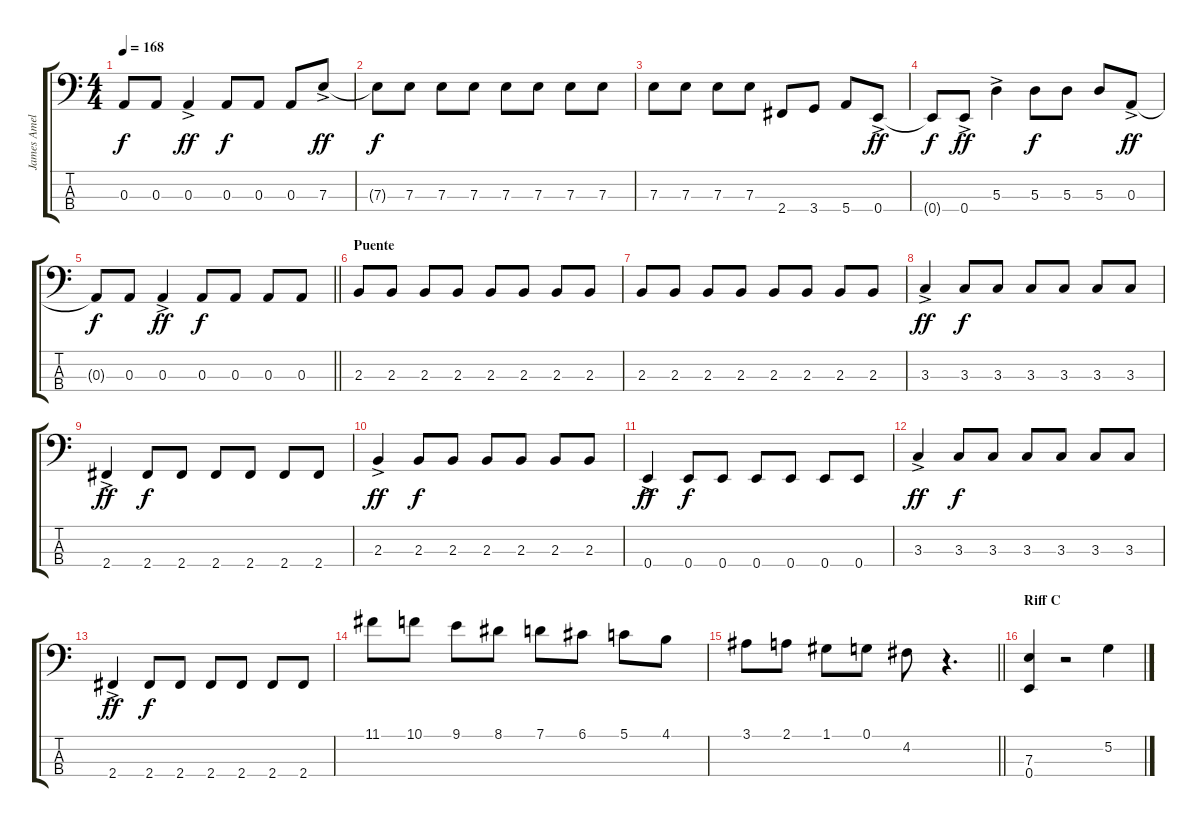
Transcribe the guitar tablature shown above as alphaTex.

\track ("James Amelio Pulli" "James Amel") {instrument electricbassfinger}
\staff {score tabs}
\tuning (G2 D2 A1 E1) {hide}
\ts (4 4)
\tempo 168
\clef f4
\ks c
0.3{t}.8{dy f} 0.3.8 0.3{ac}.4{dy ff} 0.3.8{dy f} 0.3.8 0.3.8 7.3{ac}.8{dy ff} |
7.3{t}.8{dy f} 7.3.8 7.3.8 7.3.8 7.3.8 7.3.8 7.3.8 7.3.8 |
7.3.8 7.3.8 7.3.8 7.3.8 2.4.8 3.4.8 5.4.8 0.4{ac}.8{dy ff} |
0.4{t}.8{dy f} 0.4{ac}.8{dy ff} 5.3{ac}.4 5.3.8{dy f} 5.3.8 5.3.8 0.3{ac}.8{dy ff} |
\barLineRight lightlight
0.3{t}.8{dy f} 0.3.8 0.3{ac}.4{dy ff} 0.3.8{dy f} 0.3.8 0.3.8 0.3.8 |
\section ("" "Puente")
2.3.8 2.3.8 2.3.8 2.3.8 2.3.8 2.3.8 2.3.8 2.3.8 |
2.3.8 2.3.8 2.3.8 2.3.8 2.3.8 2.3.8 2.3.8 2.3.8 |
3.3{ac}.4{dy ff} 3.3.8{dy f} 3.3.8 3.3.8 3.3.8 3.3.8 3.3.8 |
2.4{ac}.4{dy ff} 2.4.8{dy f} 2.4.8 2.4.8 2.4.8 2.4.8 2.4.8 |
2.3{ac}.4{dy ff} 2.3.8{dy f} 2.3.8 2.3.8 2.3.8 2.3.8 2.3.8 |
0.4{ac}.4{dy ff} 0.4.8{dy f} 0.4.8 0.4.8 0.4.8 0.4.8 0.4.8 |
3.3{ac}.4{dy ff} 3.3.8{dy f} 3.3.8 3.3.8 3.3.8 3.3.8 3.3.8 |
2.4{ac}.4{dy ff} 2.4.8{dy f} 2.4.8 2.4.8 2.4.8 2.4.8 2.4.8 |
11.1.8 10.1.8 9.1.8 8.1.8 7.1.8 6.1.8 5.1.8 4.1.8 |
\barLineRight lightlight
3.1.8 2.1.8 1.1.8 0.1.8 4.2.8 r.4{d} |
\section ("" "Riff C")
(7.3 0.4).4 r.2 5.2.4
